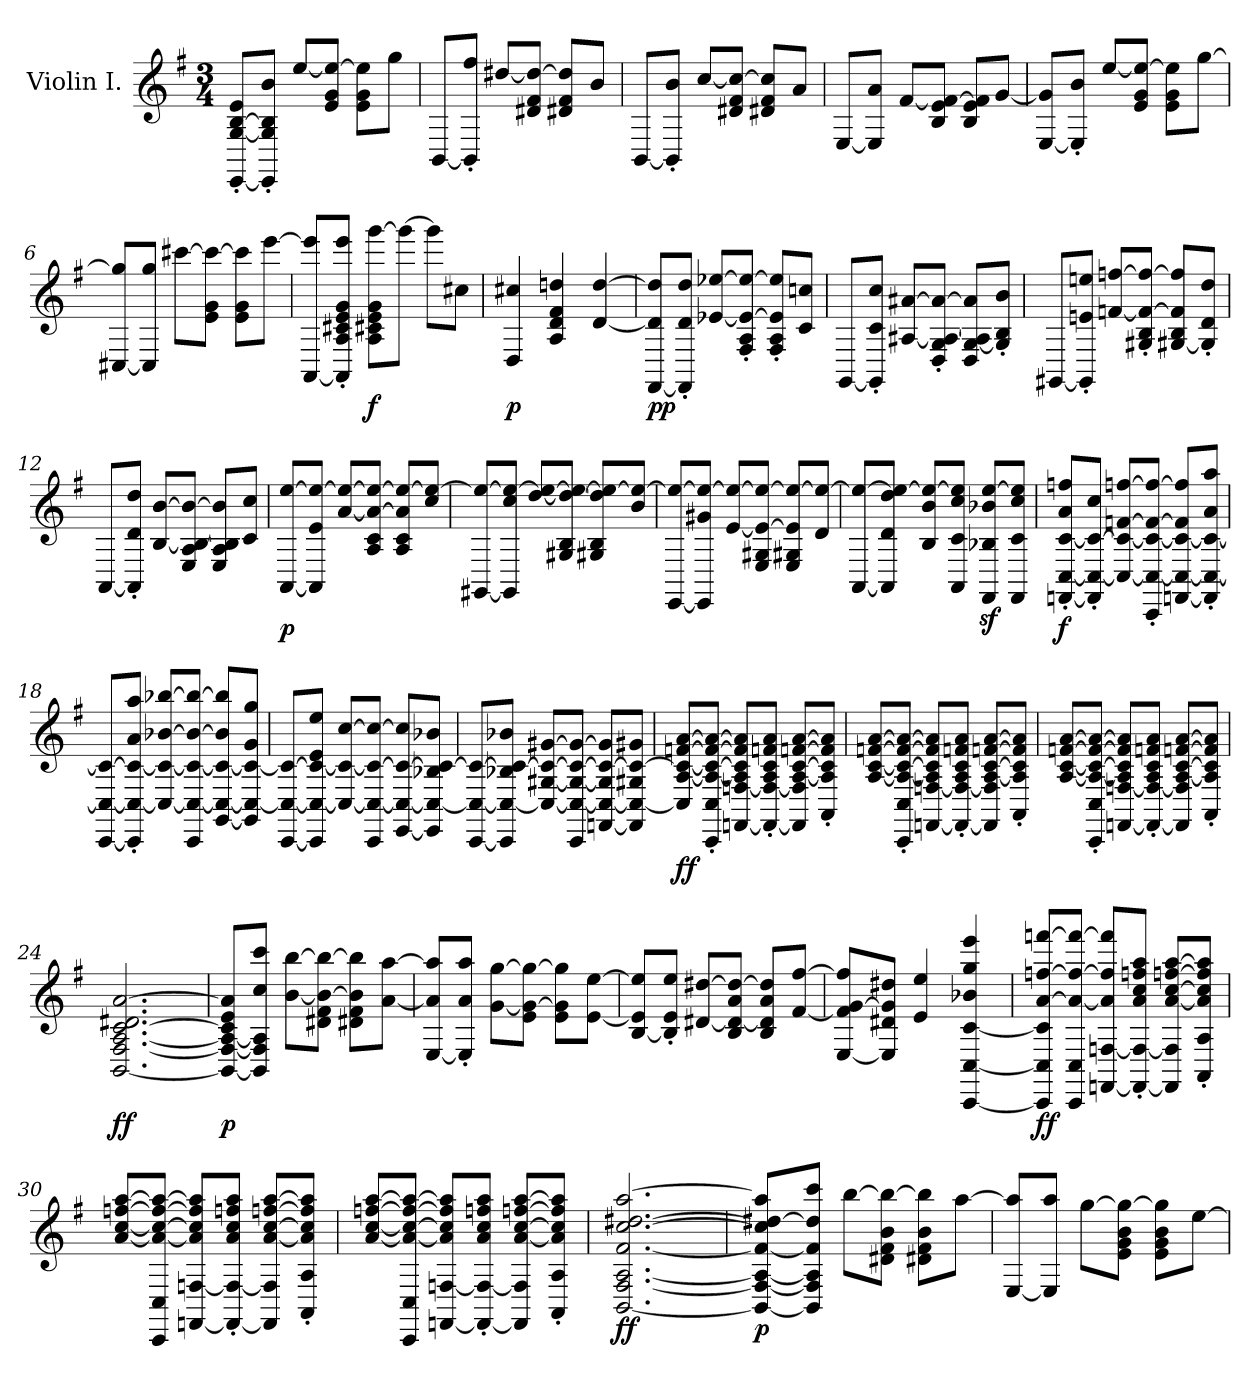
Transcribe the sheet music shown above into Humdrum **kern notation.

**kern	**dynam
*part1	*part1
*staff1	*staff1
*I"Violin I.	*
*I'Vln	*
*clefG2	*
*k[f#]	*
*M3/4	*
=1	=1
[8EE' [8G' [8B' 8e'L	.
8EE]' 8G]' 8B]' 8b'J	.
[8eeL	.
8e 8g 8ee_J	.
8e 8g 8ee]L	.
8ggJ	.
=2	=2
[8BBL	.
8BB]' 8ff#'J	.
[8dd#XL	.
8d#X 8f# 8dd#_J	.
8d#X 8f# 8dd#]L	.
8bJ	.
=3	=3
[8BBL	.
8BB]' 8b'J	.
[8ccL	.
8d#X 8f# 8cc_J	.
8d#X 8f# 8cc]L	.
8aJ	.
=4	=4
[8EL	.
8E] 8aJ	.
[8f#L	.
8B 8e 8f#_J	.
8B 8e 8f#]L	.
[8gJ	.
=5	=5
[8E 8g]L	.
8E]' 8b'J	.
[8eeL	.
8e 8g 8ee_J	.
8e 8g 8ee]L	.
[8ggJ	.
=6	=6
[8C#X 8gg]L	.
8C#] 8ggJ	.
[8ccc#XL	.
8e 8g 8ccc#_J	.
8e 8g 8ccc#]L	.
[8eeeJ	.
=7	=7
[8AA 8eee]L	.
8AA]' 8A' 8c#X' 8e' 8g' 8eee'J	.
8A 8c#X 8e 8g [8gggL	f
8gggJ_	.
8gggL]	.
8cc#XJ	.
=8	=8
4D 4cc#X	p
4A 4d 4f# 4ddn	.
[4d [4dd	.
=9	=9
[8FF# 8d] 8dd]L	pp
8FF#]' 8d' 8dd'J	.
[8e-X [8ee-XL	.
8F#' 8A' 8e-_' 8ee-_'J	.
8F#' 8A' 8e-]' 8ee-]'L	.
8c 8ccnJ	.
=10	=10
[8GGL	.
8GG]' 8c' 8cc'J	.
[8A#X [8a#XL	.
8D' 8G' 8A#_' 8a#_'J	.
8D [8G 8A#] 8a#]L	.
8G]' 8B' 8b'J	.
=11	=11
[8GG#XL	.
8GG#]' 8en' 8een'J	.
[8fn [8ffnL	.
8G#X' 8B' 8f_' 8ff_'J	.
[8G#X 8B 8f] 8ff]L	.
8G#]' 8d' 8dd'J	.
=12	=12
[8AAL	.
8AA]' 8d' 8dd'J	.
[8B [8bL	.
8E 8A 8B_ 8b_J	.
8E 8A 8B] 8b]L	.
8c 8ccJ	.
=13	=13
[8AA [8eeL	p
8AA] 8e 8ee_J	.
[8a 8ee_L	.
8A 8c 8a_ 8ee_J	.
8A 8c 8a] 8ee_L	.
8cc 8ee_J	.
=14	=14
[8GG#X 8ee_L	.
8GG#] 8cc 8ee_J	.
[8dd 8ee_L	.
8G#X 8B 8dd_ 8ee_J	.
8G#X 8B 8dd] 8ee_L	.
8b 8ee_J	.
=15	=15
[8EE 8ee_L	.
8EE] 8g#X 8ee_J	.
[8e 8ee_L	.
8E 8G#X 8e_ 8ee_J	.
8E 8G#X 8e] 8ee_L	.
8d 8ee_J	.
=16	=16
[8AA 8ee_L	.
8AA] 8d 8dd 8ee_J	.
8B 8b 8ee_L	.
8AA 8c 8cc 8ee]J	.
8FF#z 8B-Xz 8b-Xz [8eezL	.
8FF# 8c 8cc 8ee]J	.
=17	=17
[8FFn' [8C' [8c' 8a' 8ffn'L	f
8FF]' 8C_' 8c_' 8cc'J	.
8C_ 8c_ [8fn [8ffnL	.
8CC' 8C_' 8c_' 8f_' 8ff_'J	.
[8FFn 8C_ 8c_ 8f] 8ff]L	.
8FF]' 8C_' 8c_' 8a' 8aa'J	.
=18	=18
[8CC 8C_ 8c_L	.
8CC]' 8C_' 8c_' 8a' 8aa'J	.
8C_ 8c_ [8b-X [8bb-XL	.
8CC 8C_ 8c_ 8b-_ 8bb-_J	.
[8GG 8C_ 8c_ 8b-] 8bb-]L	.
8GG] 8C_ 8c_ 8g 8ggJ	.
=19	=19
[8CC 8C_ 8c_L	.
8CC] 8C_ 8c_ 8e 8eeJ	.
8C_ 8c_ [8ccL	.
8CC 8C_ 8c_ 8cc_J	.
[8EE 8C_ 8c_ 8cc]L	.
8EE] 8C_ 8B-X 8c_ 8b-XJ	.
=20	=20
[8CC 8C_ 8c_L	.
8CC] 8C_ 8B-X 8c_ 8b-XJ	.
8C_ [8G#X 8c_ [8g#XL	.
8CC 8C_ 8G#_ 8c_ 8g#_J	.
[8FFn 8C_ 8G#] 8c_ 8g#]L	.
8FF] 8C_ 8G#X 8c_ 8g#XJ	.
=21	=21
8C] [8A 8c_ [8fn [8aL	ff
8CC' 8C' 8A_' 8c_' 8f_' 8a_'J	.
[8FFn [8Fn 8A] 8c] 8f] 8a]L	.
8FF_' 8F_' 8A' 8c' 8fn' 8a'J	.
8FF] 8F] [8A [8c [8fn [8aL	.
8AA' 8A]' 8c]' 8f]' 8a]'J	.
=22	=22
[8A [8c [8fn [8aL	.
8CC' 8C' 8A_' 8c_' 8f_' 8a_'J	.
[8FFn [8Fn 8A] 8c] 8f] 8a]L	.
8FF_' 8F_' 8A' 8c' 8fn' 8a'J	.
8FF] 8F] [8A [8c [8fn [8aL	.
8AA' 8A]' 8c]' 8f]' 8a]'J	.
=23	=23
[8A [8c [8fn [8aL	.
8CC' 8C' 8A_' 8c_' 8f_' 8a_'J	.
[8FFn [8Fn 8A] 8c] 8f] 8a]L	.
8FF_' 8F_' 8A' 8c' 8fn' 8a'J	.
8FF] 8F] [8A [8c [8fn [8aL	.
8AA' 8A]' 8c]' 8f]' 8a]'J	.
=24	=24
[2.BB [2.F# [2.A [2.c 2.d#X [2.a	ff
=25	=25
8BB_ 8F#_ 8A_ 8c] 8e 8a]L	p
8BB] 8F#] 8A] 8cc 8cccJ	.
[8b [8bbL	.
8d#X 8f# 8b_ 8bb_J	.
8d#X 8f# 8b] 8bb]L	.
[8a [8aaJ	.
=26	=26
[8E 8a] 8aa]L	.
8E]' 8a' 8aa'J	.
[8g [8ggL	.
8e 8g_ 8gg_J	.
8e 8g] 8gg]L	.
[8e [8eeJ	.
=27	=27
[8B 8e] 8ee]L	.
8B]' 8e' 8ee'J	.
[8d#X [8dd#XL	.
8B 8d#_ 8a 8dd#_J	.
8B 8d#] 8a 8dd#]L	.
[8f# [8ff#J	.
=28	=28
[8E 8f#] [8g 8ff#]L	.
8E] 8d#X 8g] 8dd#XJ	.
4e 4ee	.
[4CC [4C [4c 4b-X 4gg 4eee	.
=29	=29
8CC] 8C] 8c] [8a [8ffn [8fffnL	ff
8CC 8C 8a_ 8ff_ 8fff_J	.
[8FFn [8Fn 8a] 8ff] 8fff]L	.
8FF_' 8F_' 8a' 8cc' 8ffn' 8aa'J	.
8FF] 8F] [8a [8cc [8ffn [8aaL	.
8AA' 8A' 8a]' 8cc]' 8ff]' 8aa]'J	.
=30	=30
[8a [8cc [8ffn [8aaL	.
8CC 8C 8a_ 8cc_ 8ff_ 8aa_J	.
[8FFn [8Fn 8a] 8cc] 8ff] 8aa]L	.
8FF_' 8F_' 8a' 8cc' 8ffn' 8aa'J	.
8FF] 8F] [8a [8cc [8ffn [8aaL	.
8AA' 8A' 8a]' 8cc]' 8ff]' 8aa]'J	.
=31	=31
[8a [8cc [8ffn [8aaL	.
8CC 8C 8a_ 8cc_ 8ff_ 8aa_J	.
[8FFn [8Fn 8a] 8cc] 8ff] 8aa]L	.
8FF_' 8F_' 8a' 8cc' 8ffn' 8aa'J	.
8FF] 8F] [8a [8cc [8ffn [8aaL	.
8AA' 8A' 8a]' 8cc]' 8ff]' 8aa]'J	.
=32	=32
[2.BB [2.F# [2.A [2.f# [2.cc [2.dd#X [2.aa	ff
=33	=33
8BB_ 8F#_ 8A_ 8f#_ 8cc] 8dd#X_ 8aa]L	p
8BB] 8F#] 8A] 8f#] 8dd#] 8cccJ	.
[8bbL	.
8d#X 8f# 8b 8bb_J	.
8d#X 8f# 8b 8bb]L	.
[8aaJ	.
=34	=34
[8E 8aa]L	.
8E] 8aaJ	.
[8ggL	.
8e 8g 8b 8gg_J	.
8e 8g 8b 8gg]L	.
[8eeJ	.
=	=
*-	*-
